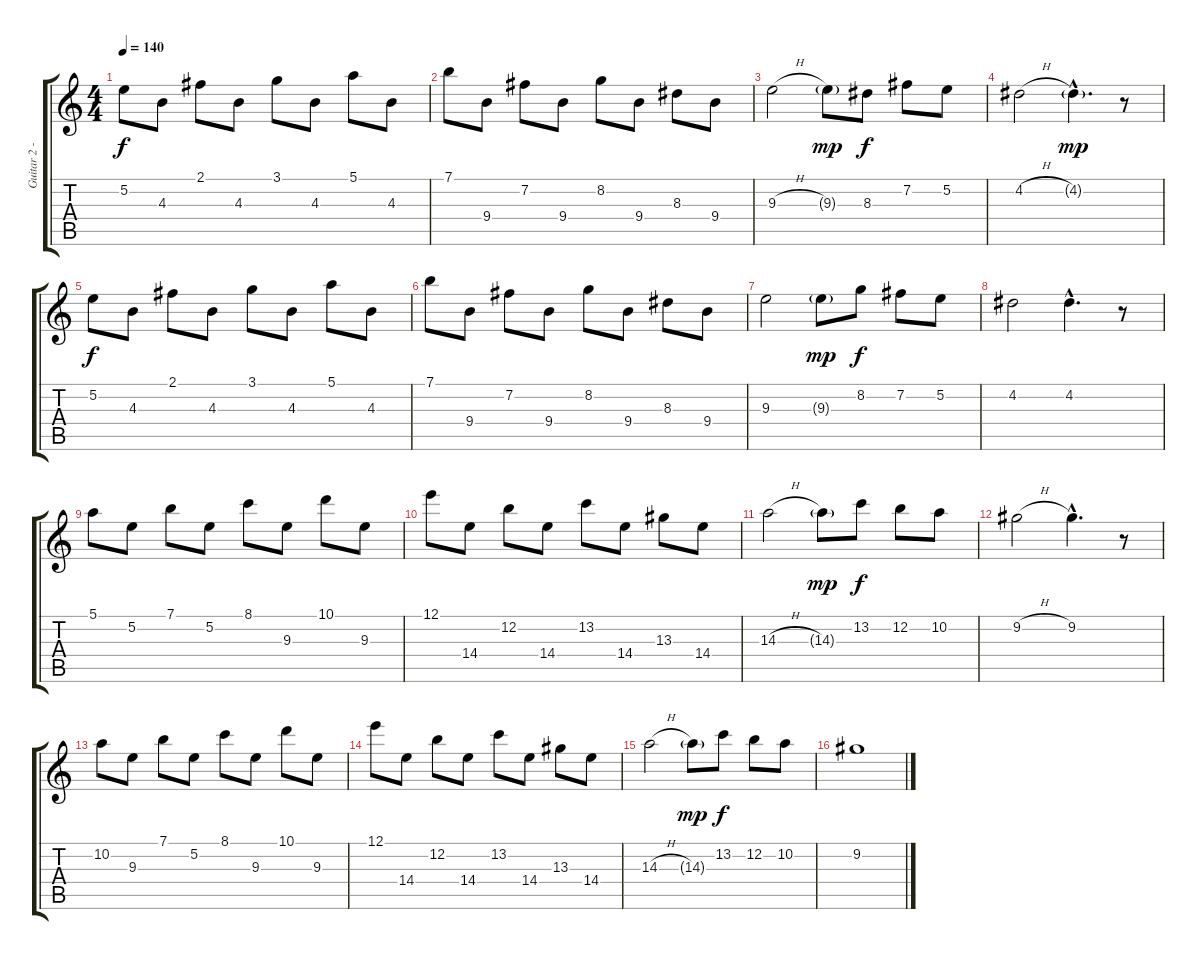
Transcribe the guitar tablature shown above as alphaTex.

\track ("Guitar 2 - Clean" "Guitar 2 -") {instrument acousticguitarnylon}
\staff {score tabs}
\tuning (E4 B3 G3 D3 A2 E2) {hide}
\ts (4 4)
\tempo 140
\clef g2
\ks c
5.2.8{dy f instrument acousticguitarnylon} 4.3.8 2.1.8 4.3.8 3.1.8 4.3.8 5.1.8 4.3.8 |
7.1.8 9.4.8 7.2.8 9.4.8 8.2.8 9.4.8 8.3.8 9.4.8 |
9.3{h}.2 9.3{g}.8{dy mp} 8.3.8{dy f} 7.2.8 5.2.8 |
4.2{h}.2 4.2{g hac}.4{d dy mp} r.8 |
5.2.8{dy f} 4.3.8 2.1.8 4.3.8 3.1.8 4.3.8 5.1.8 4.3.8 |
7.1.8 9.4.8 7.2.8 9.4.8 8.2.8 9.4.8 8.3.8 9.4.8 |
9.3.2 9.3{g}.8{dy mp} 8.2.8{dy f} 7.2.8 5.2.8 |
4.2.2 4.2{hac}.4{d} r.8 |
5.1.8 5.2.8 7.1.8 5.2.8 8.1.8 9.3.8 10.1.8 9.3.8 |
12.1.8 14.4.8 12.2.8 14.4.8 13.2.8 14.4.8 13.3.8 14.4.8 |
14.3{h}.2 14.3{g}.8{dy mp} 13.2.8{dy f} 12.2.8 10.2.8 |
9.2{h}.2 9.2{hac}.4{d} r.8 |
10.2.8 9.3.8 7.1.8 5.2.8 8.1.8 9.3.8 10.1.8 9.3.8 |
12.1.8 14.4.8 12.2.8 14.4.8 13.2.8 14.4.8 13.3.8 14.4.8 |
14.3{h}.2 14.3{g}.8{dy mp} 13.2.8{dy f} 12.2.8 10.2.8 |
9.2.1
